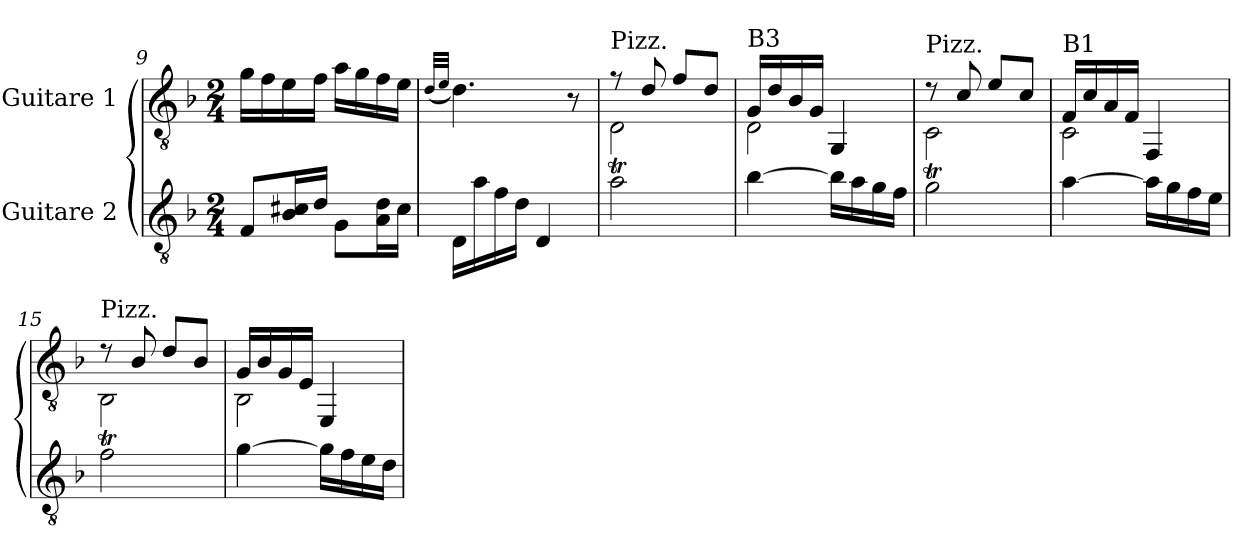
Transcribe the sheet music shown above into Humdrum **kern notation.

**kern	**kern
*part2	*part1
*staff2	*staff1
*I"Guitare 2	*I"Guitare 1
*clefGv2	*clefGv2
*k[b-]	*k[b-]
*M2/4	*M2/4
=9	=9
8F/L	16g\LL
.	16f\
16B-/ 16c#X/L	16e\
16d/JJ	16f\JJ
8G\L	16a\LL
.	16g\
16A\ 16d\L	16f\
16c#\JJ	16e\JJ
=10	=10
.	(<32qd/LLL
.	32qe/JJJ
16D\LL	4.d\)
16a\	.
16f\	.
16d\JJ	.
4D/	.
.	8r
!!LO:LB:g=z
=11	=11
*	*^
!	!LO:TX:a:t=Pizz.	!
2at\	8r	2D\
.	8d/	.
.	8f/L	.
.	8d/J	.
=12	=12	=12
!	!LO:TX:a:t=B3	!
[4b-\	16G/LL	2D\
.	16d/	.
.	16B-/	.
.	16G/JJ	.
16b-\LL]	4GG/	.
16a\	.	.
16g\	.	.
16f\JJ	.	.
=13	=13	=13
!	!LO:TX:a:t=Pizz.	!
2gT\	8r	2C\
.	8c/	.
.	8e/L	.
.	8c/J	.
=14	=14	=14
!	!LO:TX:a:t=B1	!
[4a\	16F/LL	2C\
.	16c/	.
.	16A/	.
.	16F/JJ	.
16a\LL]	4FF/	.
16g\	.	.
16f\	.	.
16e\JJ	.	.
=15	=15	=15
!	!LO:TX:a:t=Pizz.	!
2fT\	8r	2BB-\
.	8B-/	.
.	8d/L	.
.	8B-/J	.
=16	=16	=16
[4g\	16G/LL	2BB-\
.	16B-/	.
.	16G/	.
.	16E/JJ	.
16g\LL]	4EE/	.
16f\	.	.
16e\	.	.
16d\JJ	.	.
*	*v	*v
=	=
*-	*-
